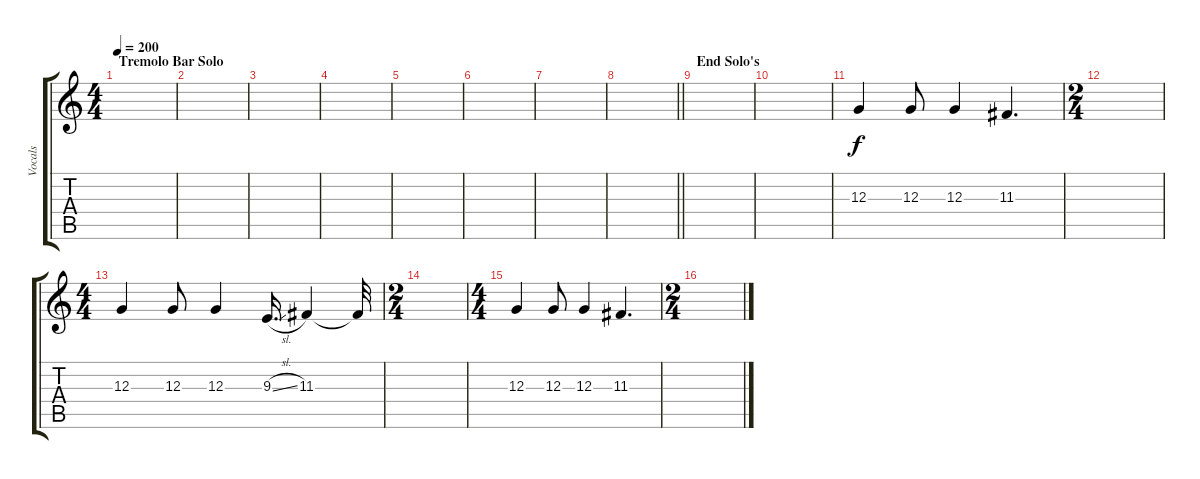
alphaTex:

\track ("Vocals" "Vocals") {instrument lead2sawtooth}
\staff {score tabs}
\tuning (E4 B3 G3 D3 A2 E2) {hide}
\ts (4 4)
\section ("" "Tremolo Bar Solo")
\tempo 200
\clef g2
\ks c
|
|
|
|
|
|
|
\barLineRight lightlight
|
\section ("" "End Solo's")
|
|
12.3.4{volume 16} 12.3.8 12.3.4 11.3.4{d} |
\ts (2 4)
|
\ts (4 4)
12.3.4 12.3.8 12.3.4 9.3{sl}.16{d} 11.3.4 11.3{t}.32 |
\ts (2 4)
|
\ts (4 4)
12.3.4 12.3.8 12.3.4 11.3.4{d} |
\ts (2 4)
